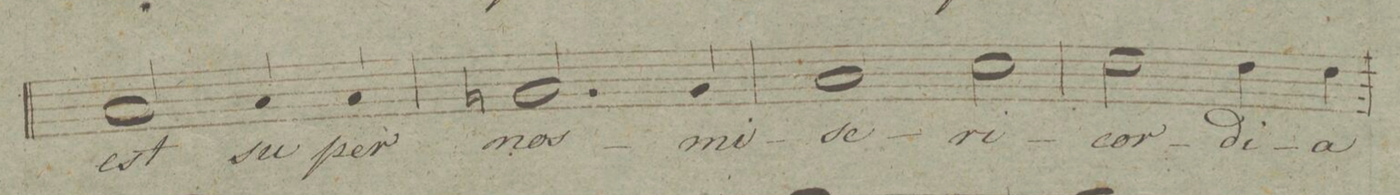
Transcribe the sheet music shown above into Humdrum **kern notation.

**kern	**text	**dynam
*I"Baſso.	*	*
*clefF4	*	*
*k[b-]	*	*
*met(c|)	*	*
*M2/2	*	*
2C/	est	.
4C/	su-	.
4C/	-per	.
=36	=36	=36
2.BBn/	nos	.
4BB/	mi-	.
=37	=37	=37
2C/	-se-	.
2E\	-ri-	.
=38	=38	=38
2F\	-cor-	.
4F\	-di-	.
4F\	-a	.
=39	=39	=39
*-	*-	*-
